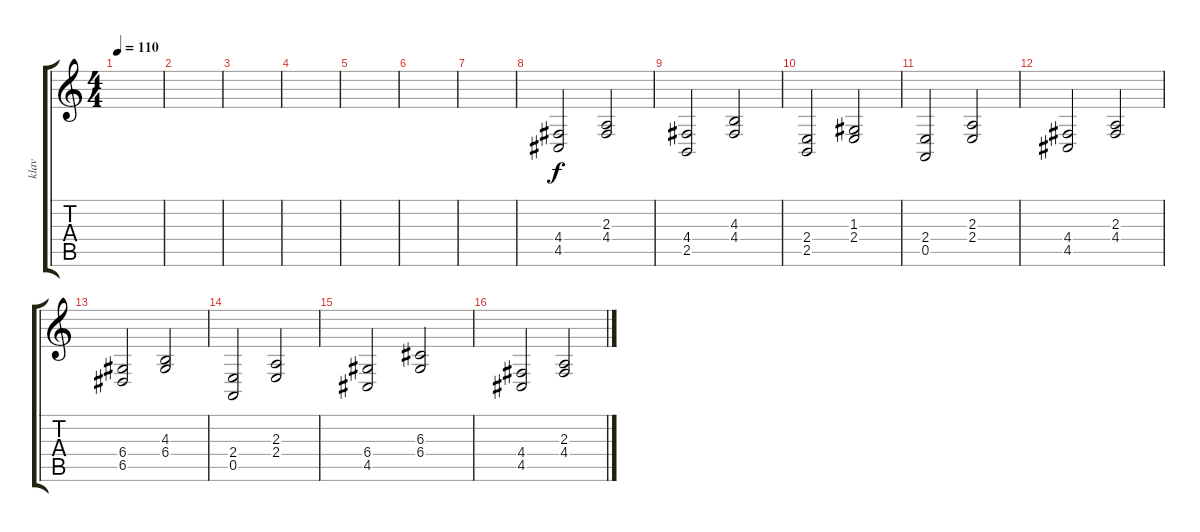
\track ("klav" "klav") {instrument acousticgrandpiano}
\staff {score tabs}
\tuning (E4 B3 G3 D3 A2 E2) {hide}
\ts (4 4)
\tempo 110
\clef g2
\ks c
|
|
|
|
|
|
|
(4.4 4.5).2 (2.3 4.4).2 |
(4.4 2.5).2 (4.3 4.4).2 |
(2.4 2.5).2 (1.3 2.4).2 |
(2.4 0.5).2 (2.3 2.4).2 |
(4.4 4.5).2 (2.3 4.4).2 |
(6.4 6.5).2 (4.3 6.4).2 |
(2.4 0.5).2 (2.3 2.4).2 |
(6.4 4.5).2 (6.3 6.4).2 |
(4.4 4.5).2 (2.3 4.4).2
